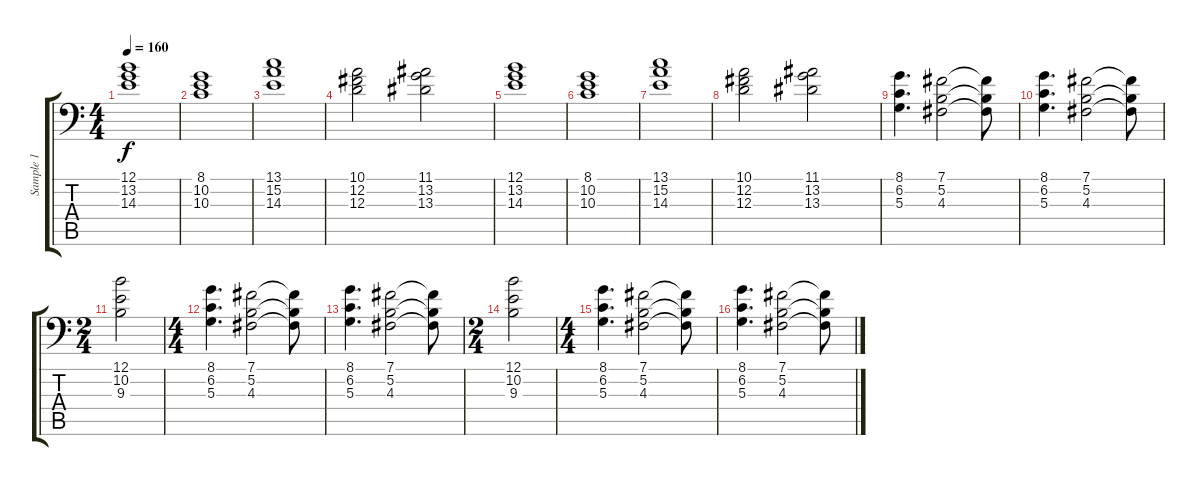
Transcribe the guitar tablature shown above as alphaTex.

\track ("Sample 1" "Sample 1") {instrument choiraahs}
\staff {score tabs}
\tuning (B3 Gb3 D3 A2 E2 A1) {hide}
\ts (4 4)
\tempo 160
\clef f4
\ks c
(12.1 13.2 14.3).1{dy f} |
(8.1 10.2 10.3).1 |
(13.1 15.2 14.3).1 |
(10.1 12.2 12.3).2 (11.1 13.2 13.3).2 |
(12.1 13.2 14.3).1 |
(8.1 10.2 10.3).1 |
(13.1 15.2 14.3).1 |
(10.1 12.2 12.3).2 (11.1 13.2 13.3).2 |
(8.1 6.2 5.3).4{d volume 11} (7.1 5.2 4.3).2 (7.1{t} 5.2{t} 4.3{t}).8 |
(8.1 6.2 5.3).4{d} (7.1 5.2 4.3).2 (7.1{t} 5.2{t} 4.3{t}).8 |
\ts (2 4)
(12.1 10.2 9.3).2 |
\ts (4 4)
(8.1 6.2 5.3).4{d} (7.1 5.2 4.3).2 (7.1{t} 5.2{t} 4.3{t}).8 |
(8.1 6.2 5.3).4{d} (7.1 5.2 4.3).2 (7.1{t} 5.2{t} 4.3{t}).8 |
\ts (2 4)
(12.1 10.2 9.3).2 |
\ts (4 4)
(8.1 6.2 5.3).4{d} (7.1 5.2 4.3).2 (7.1{t} 5.2{t} 4.3{t}).8 |
(8.1 6.2 5.3).4{d} (7.1 5.2 4.3).2 (7.1{t} 5.2{t} 4.3{t}).8
